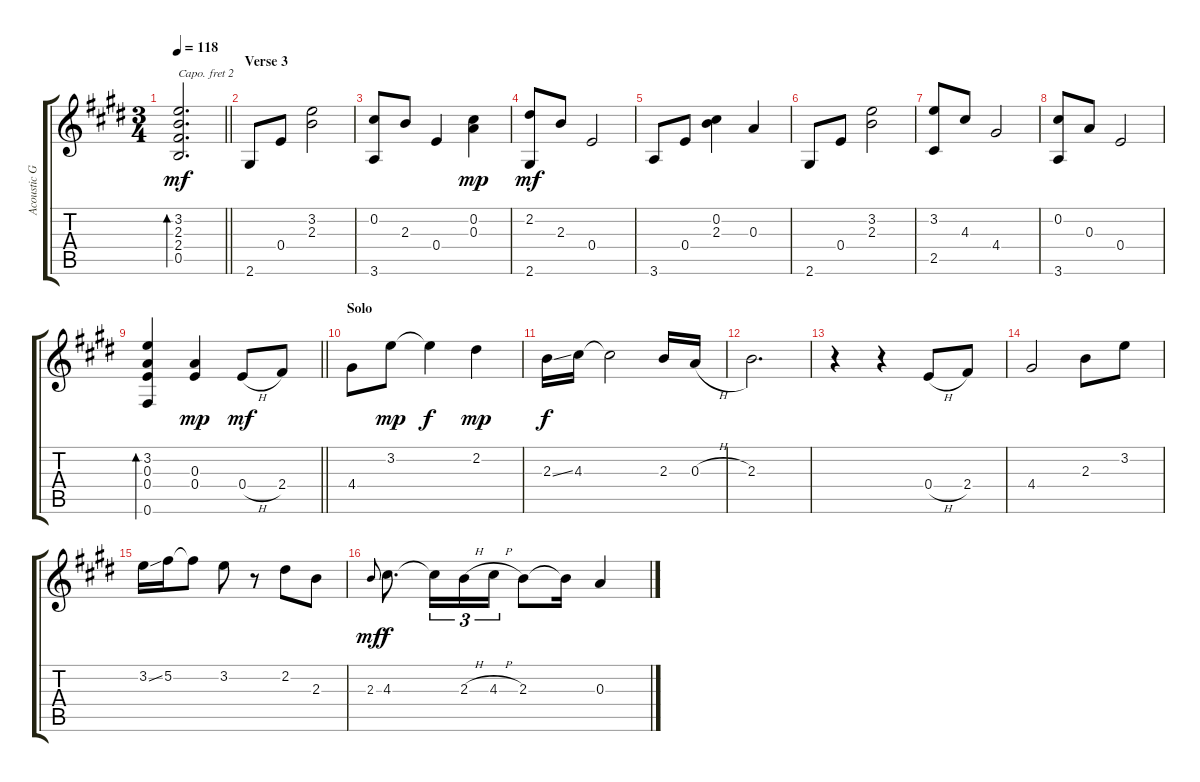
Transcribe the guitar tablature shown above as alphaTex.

\track ("Acoustic Guitar" "Acoustic G") {instrument acousticguitarsteel}
\staff {score tabs}
\capo 2
\tuning (E4 B3 G3 D3 A2 E2) {hide}
\ts (3 4)
\tempo 118
\clef g2
\barLineRight lightlight
\ks e
(3.2 2.3 2.4 0.5).2{d bd 240 dy mf} |
\section ("" "Verse 3")
2.6.8 0.4.8 (3.2 2.3).2 |
(0.2 3.6).8 2.3.8 0.4.4 (0.2 0.3).4{dy mp} |
(2.2 2.6).8{dy mf} 2.3.8 0.4.2 |
3.6.8 0.4.8 (0.2 2.3).4 0.3.4 |
2.6.8 0.4.8 (3.2 2.3).2 |
(3.2 2.5).8 4.3.8 4.4.2 |
(0.2 3.6).8 0.3.8 0.4.2 |
\barLineRight lightlight
(3.2 0.3 0.4 0.6).4{bd 240} (0.3 0.4).4{dy mp} 0.4{h}.8{dy mf} 2.4.8 |
\section ("" "Solo")
4.4.8 3.2.8{dy mp} 3.2{t}.4{dy f} 2.2.4{dy mp} |
2.3{ss}.16{dy f} 4.3.16 4.3{t}.2 2.3.16 0.3{h}.16 |
2.3.2{d} |
r.4 r.4 0.4{h}.8 2.4.8 |
4.4.2 2.3.8 3.2.8 |
3.2{ss}.16 5.2.16 5.2{t}.8 3.2.8 r.8 2.2.8 2.3.8 |
2.3.8{gr onbeat dy mf} 4.3.8{d dy f} 4.3{t}.16{tu (3 2)} 2.3{h}.16{tu (3 2)} 4.3{h}.16{tu (3 2)} 2.3.8 2.3{t}.16 0.3.4
